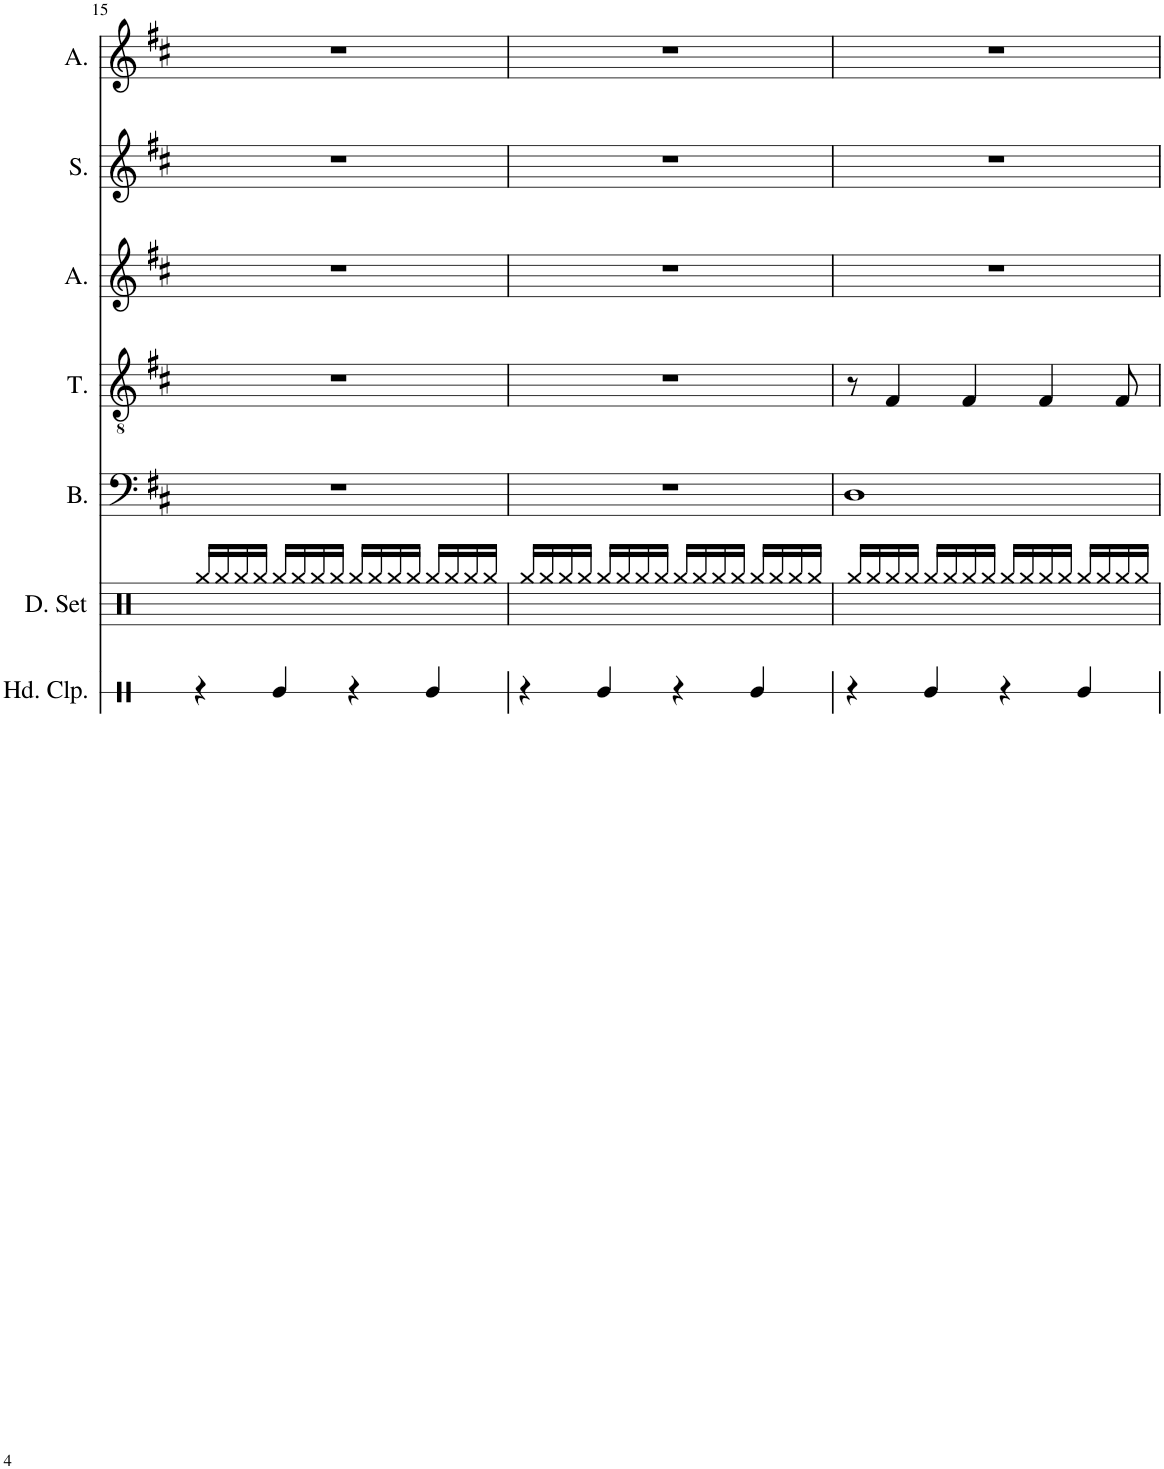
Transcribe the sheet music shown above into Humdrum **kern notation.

**kern	**kern	**kern	**kern	**kern	**kern	**kern
*part7	*part6	*part5	*part4	*part3	*part2	*part1
*staff7	*staff6	*staff5	*staff4	*staff3	*staff2	*staff1
*I"Hand Clap	*I"Drumset	*I"Bass	*I"Tenor	*I"Alto	*I"Soprano	*I"Alto
*I'Hd. Clp.	*I'D. Set	*I'B.	*I'T.	*I'A.	*I'S.	*I'A.
!!LO:PB:g=z
*clefX	*clefX	*clefF4	*clefGv2	*clefG2	*clefG2	*clefG2
*k[]	*k[]	*k[f#c#]	*k[f#c#]	*k[f#c#]	*k[f#c#]	*k[f#c#]
*M4/4	*M4/4	*M4/4	*M4/4	*M4/4	*M4/4	*M4/4
=15	=15	=15	=15	=15	=15	=15
4r	16Rgg/LL	1r	1r	1r	1r	1r
.	16Rgg/	.	.	.	.	.
.	16Rgg/	.	.	.	.	.
.	16Rgg/JJ	.	.	.	.	.
4Re/	16Rgg/LL	.	.	.	.	.
.	16Rgg/	.	.	.	.	.
.	16Rgg/	.	.	.	.	.
.	16Rgg/JJ	.	.	.	.	.
4r	16Rgg/LL	.	.	.	.	.
.	16Rgg/	.	.	.	.	.
.	16Rgg/	.	.	.	.	.
.	16Rgg/JJ	.	.	.	.	.
4Re/	16Rgg/LL	.	.	.	.	.
.	16Rgg/	.	.	.	.	.
.	16Rgg/	.	.	.	.	.
.	16Rgg/JJ	.	.	.	.	.
=16	=16	=16	=16	=16	=16	=16
4r	16Rgg/LL	1r	1r	1r	1r	1r
.	16Rgg/	.	.	.	.	.
.	16Rgg/	.	.	.	.	.
.	16Rgg/JJ	.	.	.	.	.
4Re/	16Rgg/LL	.	.	.	.	.
.	16Rgg/	.	.	.	.	.
.	16Rgg/	.	.	.	.	.
.	16Rgg/JJ	.	.	.	.	.
4r	16Rgg/LL	.	.	.	.	.
.	16Rgg/	.	.	.	.	.
.	16Rgg/	.	.	.	.	.
.	16Rgg/JJ	.	.	.	.	.
4Re/	16Rgg/LL	.	.	.	.	.
.	16Rgg/	.	.	.	.	.
.	16Rgg/	.	.	.	.	.
.	16Rgg/JJ	.	.	.	.	.
=17	=17	=17	=17	=17	=17	=17
4r	16Rgg/LL	1D	8r	1r	1r	1r
.	16Rgg/	.	.	.	.	.
.	16Rgg/	.	4F#/	.	.	.
.	16Rgg/JJ	.	.	.	.	.
4Re/	16Rgg/LL	.	.	.	.	.
.	16Rgg/	.	.	.	.	.
.	16Rgg/	.	4F#/	.	.	.
.	16Rgg/JJ	.	.	.	.	.
4r	16Rgg/LL	.	.	.	.	.
.	16Rgg/	.	.	.	.	.
.	16Rgg/	.	4F#/	.	.	.
.	16Rgg/JJ	.	.	.	.	.
4Re/	16Rgg/LL	.	.	.	.	.
.	16Rgg/	.	.	.	.	.
.	16Rgg/	.	8F#/	.	.	.
.	16Rgg/JJ	.	.	.	.	.
=	=	=	=	=	=	=
*-	*-	*-	*-	*-	*-	*-
